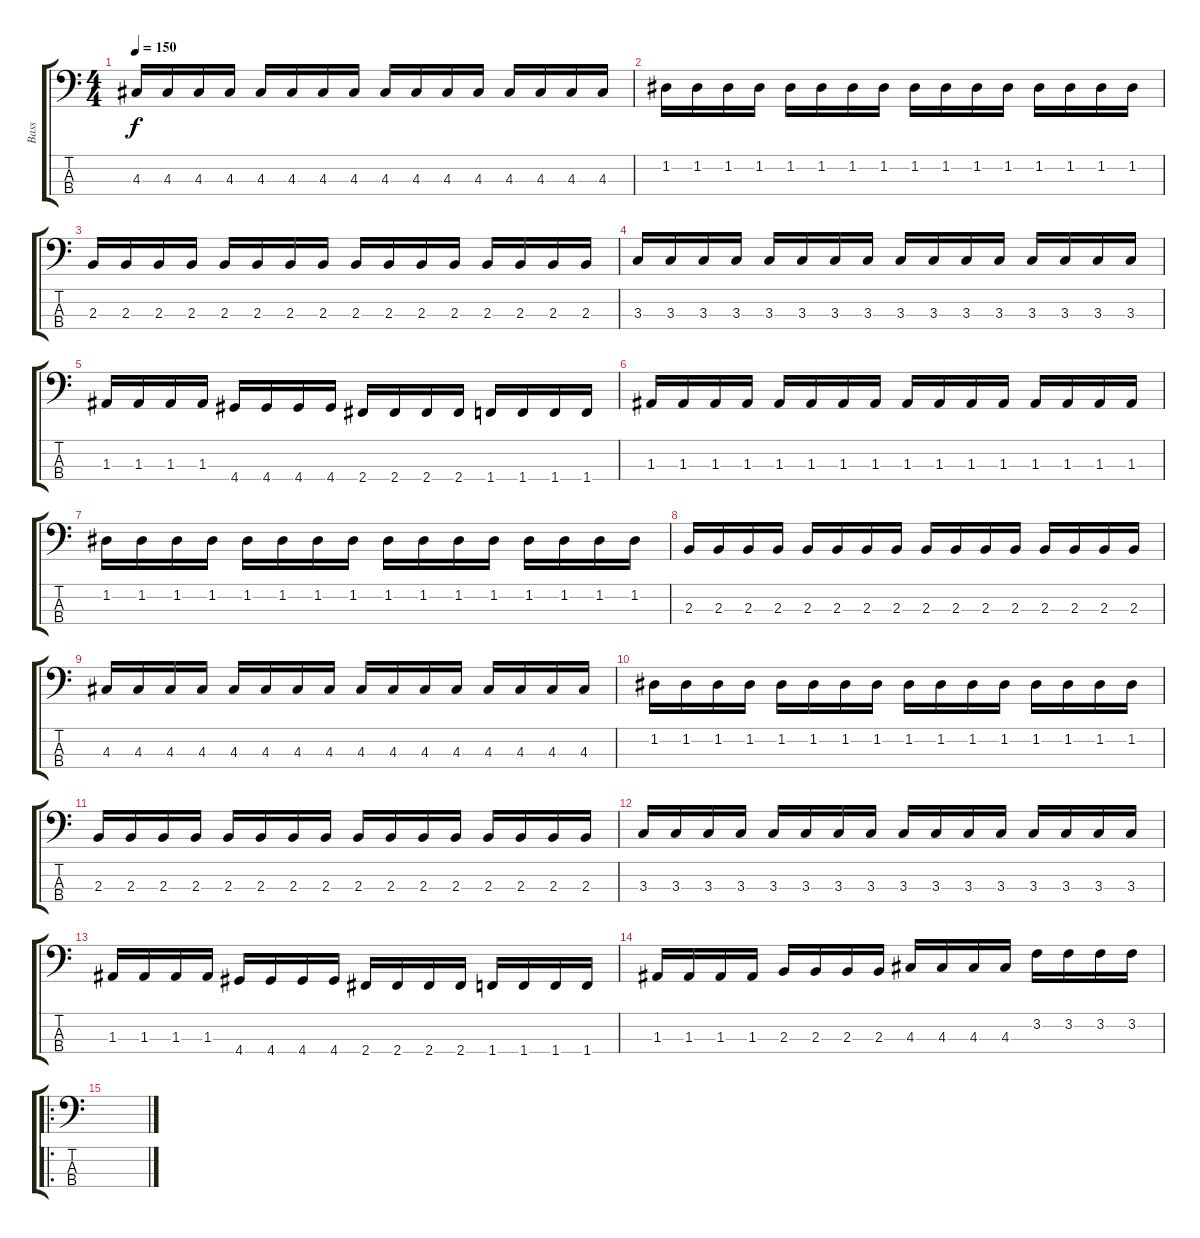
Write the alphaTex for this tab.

\track ("Bass" "Bass") {instrument electricbassfinger}
\staff {score tabs}
\tuning (G2 D2 A1 E1) {hide}
\ts (4 4)
\tempo 150
\clef f4
\ks c
4.3.16{dy f} 4.3.16 4.3.16 4.3.16 4.3.16 4.3.16 4.3.16 4.3.16 4.3.16 4.3.16 4.3.16 4.3.16 4.3.16 4.3.16 4.3.16 4.3.16 |
1.2.16 1.2.16 1.2.16 1.2.16 1.2.16 1.2.16 1.2.16 1.2.16 1.2.16 1.2.16 1.2.16 1.2.16 1.2.16 1.2.16 1.2.16 1.2.16 |
2.3.16 2.3.16 2.3.16 2.3.16 2.3.16 2.3.16 2.3.16 2.3.16 2.3.16 2.3.16 2.3.16 2.3.16 2.3.16 2.3.16 2.3.16 2.3.16 |
3.3.16 3.3.16 3.3.16 3.3.16 3.3.16 3.3.16 3.3.16 3.3.16 3.3.16 3.3.16 3.3.16 3.3.16 3.3.16 3.3.16 3.3.16 3.3.16 |
1.3.16 1.3.16 1.3.16 1.3.16 4.4.16 4.4.16 4.4.16 4.4.16 2.4.16 2.4.16 2.4.16 2.4.16 1.4.16 1.4.16 1.4.16 1.4.16 |
1.3.16 1.3.16 1.3.16 1.3.16 1.3.16 1.3.16 1.3.16 1.3.16 1.3.16 1.3.16 1.3.16 1.3.16 1.3.16 1.3.16 1.3.16 1.3.16 |
1.2.16 1.2.16 1.2.16 1.2.16 1.2.16 1.2.16 1.2.16 1.2.16 1.2.16 1.2.16 1.2.16 1.2.16 1.2.16 1.2.16 1.2.16 1.2.16 |
2.3.16 2.3.16 2.3.16 2.3.16 2.3.16 2.3.16 2.3.16 2.3.16 2.3.16 2.3.16 2.3.16 2.3.16 2.3.16 2.3.16 2.3.16 2.3.16 |
4.3.16 4.3.16 4.3.16 4.3.16 4.3.16 4.3.16 4.3.16 4.3.16 4.3.16 4.3.16 4.3.16 4.3.16 4.3.16 4.3.16 4.3.16 4.3.16 |
1.2.16 1.2.16 1.2.16 1.2.16 1.2.16 1.2.16 1.2.16 1.2.16 1.2.16 1.2.16 1.2.16 1.2.16 1.2.16 1.2.16 1.2.16 1.2.16 |
2.3.16 2.3.16 2.3.16 2.3.16 2.3.16 2.3.16 2.3.16 2.3.16 2.3.16 2.3.16 2.3.16 2.3.16 2.3.16 2.3.16 2.3.16 2.3.16 |
3.3.16 3.3.16 3.3.16 3.3.16 3.3.16 3.3.16 3.3.16 3.3.16 3.3.16 3.3.16 3.3.16 3.3.16 3.3.16 3.3.16 3.3.16 3.3.16 |
1.3.16 1.3.16 1.3.16 1.3.16 4.4.16 4.4.16 4.4.16 4.4.16 2.4.16 2.4.16 2.4.16 2.4.16 1.4.16 1.4.16 1.4.16 1.4.16 |
1.3.16 1.3.16 1.3.16 1.3.16 2.3.16 2.3.16 2.3.16 2.3.16 4.3.16 4.3.16 4.3.16 4.3.16 3.2.16 3.2.16 3.2.16 3.2.16 |
\ro
